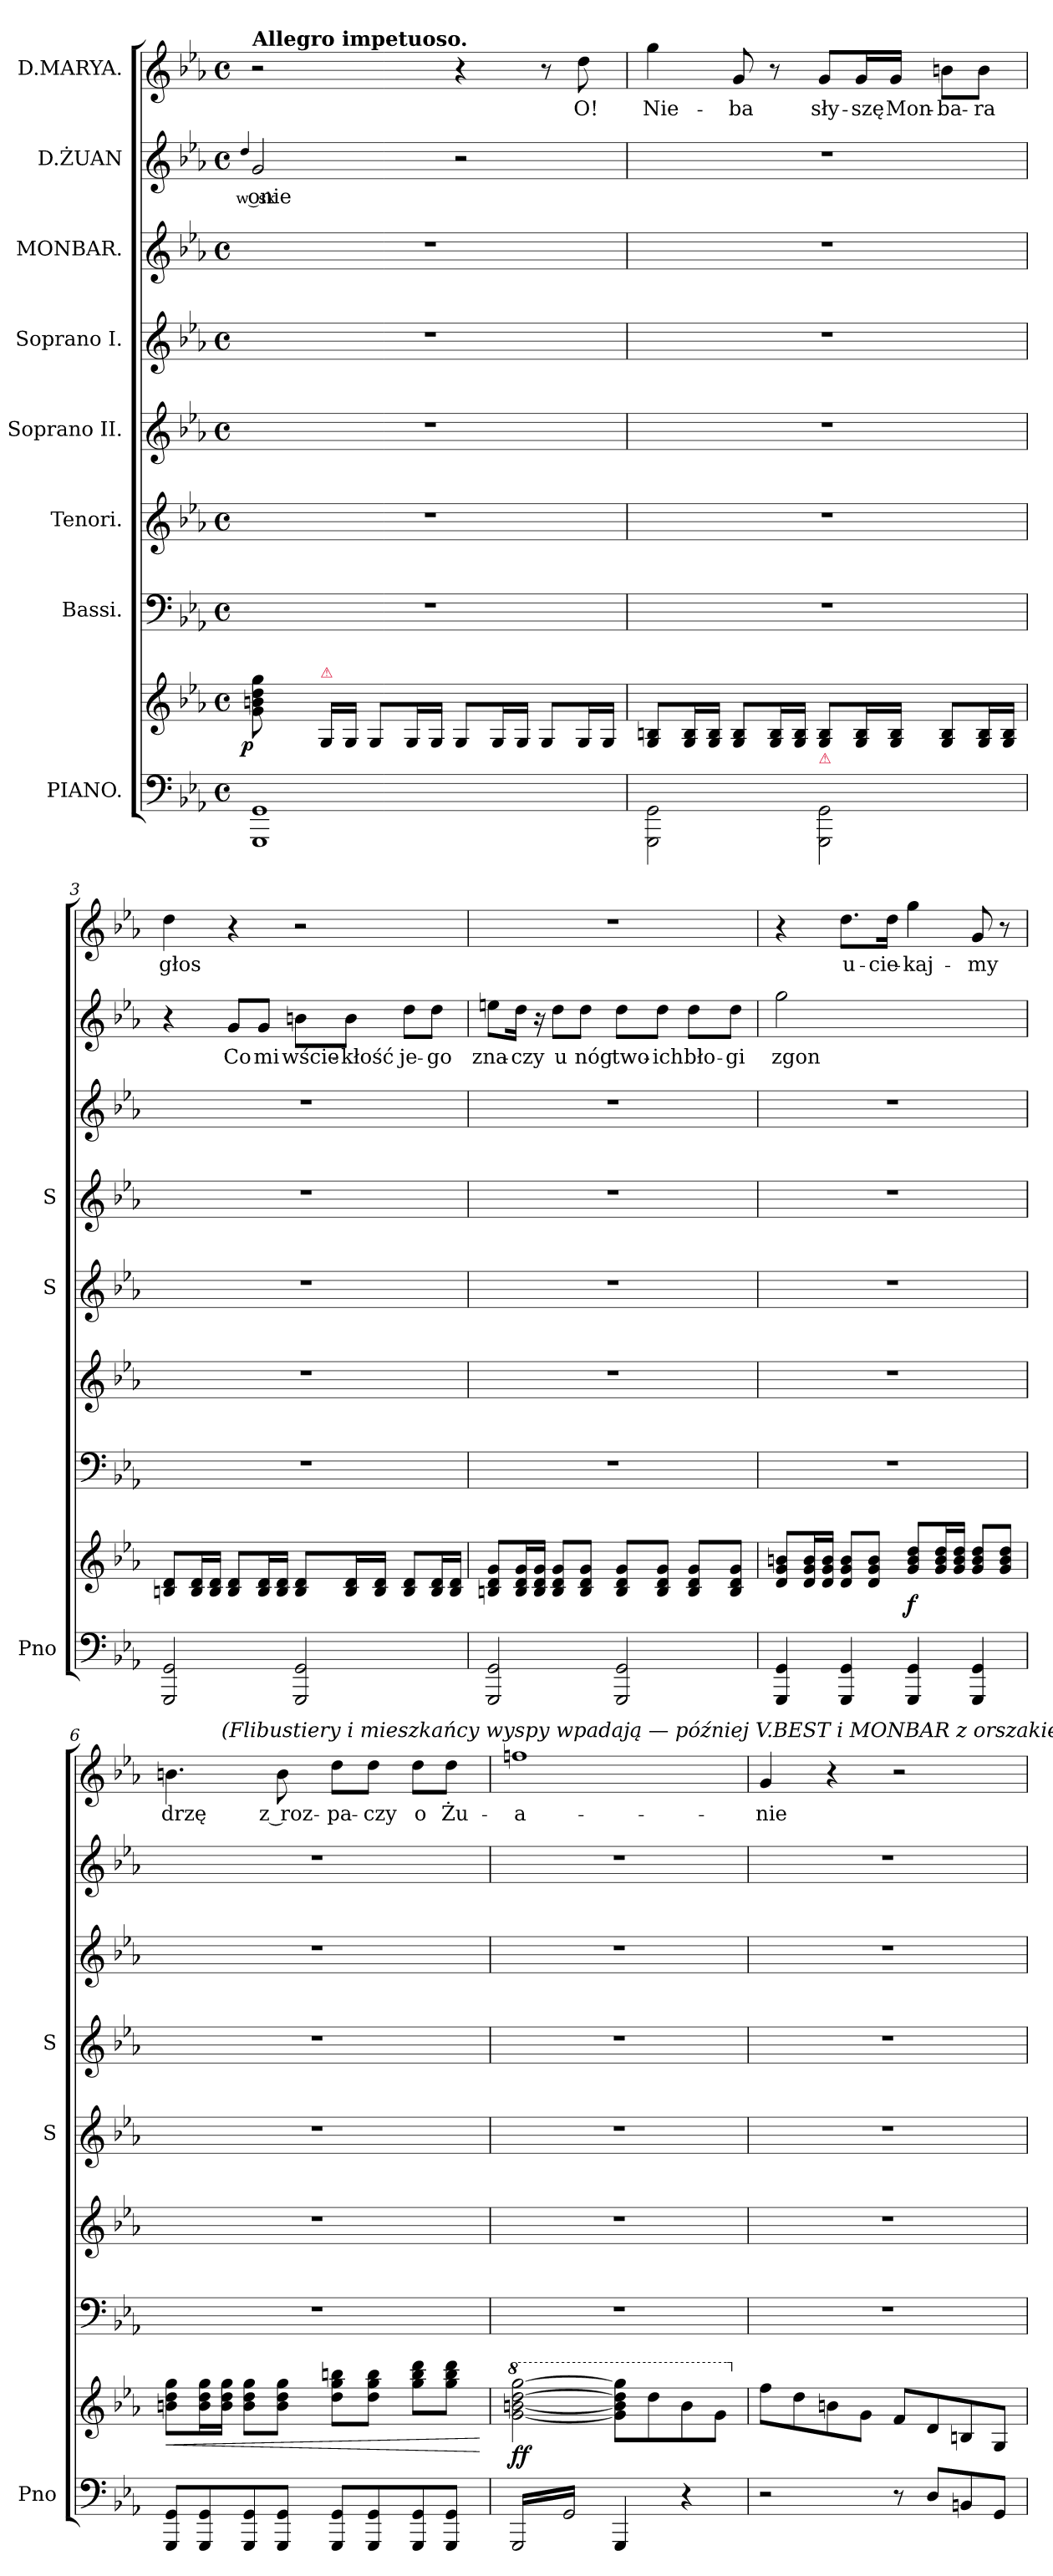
**kern	**kern	**dynam	**kern	**kern	**kern	**kern	**kern	**kern	**text	**kern	**text
*part8	*part8	*part8	*part7	*part6	*part5	*part4	*part3	*part2	*part2	*part1	*part1
*staff9	*staff8	*staff8/9	*staff7	*staff6	*staff5	*staff4	*staff3	*staff2	*staff2	*staff1	*staff1
*I"PIANO.	*	*	*I"Bassi.	*I"Tenori.	*I"Soprano II.	*I"Soprano I.	*I"MONBAR.	*I"D.ŻUAN	*	*I"D.MARYA.	*
*I'Pno	*	*	*	*	*I'S	*I'S	*	*	*	*	*
*clefF4	*clefG2	*	*clefF4	*clefG2	*clefG2	*clefG2	*clefG2	*clefG2	*	*clefG2	*
*	*	*	*	*ITrd8c12	*	*	*	*ITrd8c12	*	*	*
*k[b-e-a-]	*k[b-e-a-]	*	*k[b-e-a-]	*k[b-e-a-]	*k[b-e-a-]	*k[b-e-a-]	*k[b-e-a-]	*k[b-e-a-]	*	*k[b-e-a-]	*
*E-:	*E-:	*	*E-:	*E-:	*E-:	*E-:	*E-:	*E-:	*	*E-:	*
*M4/4	*M4/4	*	*M4/4	*M4/4	*M4/4	*M4/4	*M4/4	*M4/4	*	*M4/4	*
*met(c)	*met(c)	*	*met(c)	*met(c)	*met(c)	*met(c)	*met(c)	*met(c)	*	*met(c)	*
=1	=1	=1	=1	=1	=1	=1	=1	=1	=1	=1	=1
.	.	.	.	.	.	.	.	4qqd/	w sk	.	.
!	!	!	!	!	!	!	!	!	!	!LO:TX:a:B:t=Allegro impetuoso.	!
!	!	!LO:DY:b:rj	!	!	!	!	!	!	!	!	!
1GGG 1GG	8g\ 8bn\ 8dd\ 8gg\	p	1r	1r	1r	1r	1r	2G/	-onie	2r	.
!	!LO:TX:a:color=crimson:t=⚠	!	!	!	!	!	!	!	!	!	!
.	16G/LL	.	.	.	.	.	.	.	.	.	.
.	16G/JJ	.	.	.	.	.	.	.	.	.	.
.	8G/L	.	.	.	.	.	.	.	.	.	.
.	16G/L	.	.	.	.	.	.	.	.	.	.
.	16G/JJ	.	.	.	.	.	.	.	.	.	.
.	8G/L	.	.	.	.	.	.	2r	.	4r	.
.	16G/L	.	.	.	.	.	.	.	.	.	.
.	16G/JJ	.	.	.	.	.	.	.	.	.	.
.	8G/L	.	.	.	.	.	.	.	.	8r	.
.	16G/L	.	.	.	.	.	.	.	.	8dd\	O!
.	16G/JJ	.	.	.	.	.	.	.	.	.	.
=2	=2	=2	=2	=2	=2	=2	=2	=2	=2	=2	=2
2GGG\ 2GG\	8G/ 8Bn/L	.	1r	1r	1r	1r	1r	1r	.	4gg\	Nie-
.	16G/ 16B/L	.	.	.	.	.	.	.	.	.	.
.	16G/ 16B/JJ	.	.	.	.	.	.	.	.	.	.
.	8G/ 8B/L	.	.	.	.	.	.	.	.	8g/	-ba
.	16G/ 16B/L	.	.	.	.	.	.	.	.	8r	.
.	16G/ 16B/JJ	.	.	.	.	.	.	.	.	.	.
!	!LO:TX:b:color=crimson:t=⚠	!	!	!	!	!	!	!	!	!	!
2GGG\ 2GG\	8G/ 8B/L	.	.	.	.	.	.	.	.	8g/L	sły-
.	16G/ 16B/L	.	.	.	.	.	.	.	.	16g/L	-szę
.	16G/ 16B/JJ	.	.	.	.	.	.	.	.	16g/JJ	Mon-
.	8G/ 8B/L	.	.	.	.	.	.	.	.	8bn\L	-ba-
.	16G/ 16B/L	.	.	.	.	.	.	.	.	8b\J	-ra
.	16G/ 16B/JJ	.	.	.	.	.	.	.	.	.	.
=3	=3	=3	=3	=3	=3	=3	=3	=3	=3	=3	=3
2GGG/ 2GG/	8Bn/ 8d/L	.	1r	1r	1r	1r	1r	4r	.	4dd\	głos
.	16B/ 16d/L	.	.	.	.	.	.	.	.	.	.
.	16B/ 16d/JJ	.	.	.	.	.	.	.	.	.	.
.	8B/ 8d/L	.	.	.	.	.	.	8G/L	Co	4r	.
.	16B/ 16d/L	.	.	.	.	.	.	8G/J	mi	.	.
.	16B/ 16d/JJ	.	.	.	.	.	.	.	.	.	.
2GGG/ 2GG/	8B/ 8d/L	.	.	.	.	.	.	8Bn\L	wście-	2r	.
.	16B/ 16d/L	.	.	.	.	.	.	8B\J	-kłość	.	.
.	16B/ 16d/JJ	.	.	.	.	.	.	.	.	.	.
.	8B/ 8d/L	.	.	.	.	.	.	8d\L	je-	.	.
.	16B/ 16d/L	.	.	.	.	.	.	8d\J	-go	.	.
.	16B/ 16d/JJ	.	.	.	.	.	.	.	.	.	.
=4	=4	=4	=4	=4	=4	=4	=4	=4	=4	=4	=4
2GGG/ 2GG/	8Bn/ 8d/ 8g/L	.	1r	1r	1r	1r	1r	8en\L	zna-	1r	.
.	16B/ 16d/ 16g/L	.	.	.	.	.	.	16d\Jk	-czy	.	.
.	16B/ 16d/ 16g/JJ	.	.	.	.	.	.	16r	.	.	.
.	8B/ 8d/ 8g/L	.	.	.	.	.	.	8d\L	u	.	.
.	8B/ 8d/ 8g/J	.	.	.	.	.	.	8d\J	nóg	.	.
2GGG/ 2GG/	8B/ 8d/ 8g/L	.	.	.	.	.	.	8d\L	two-	.	.
.	8B/ 8d/ 8g/J	.	.	.	.	.	.	8d\J	-ich	.	.
.	8B/ 8d/ 8g/L	.	.	.	.	.	.	8d\L	bło-	.	.
.	8B/ 8d/ 8g/J	.	.	.	.	.	.	8d\J	-gi	.	.
=5	=5	=5	=5	=5	=5	=5	=5	=5	=5	=5	=5
4GGG/ 4GG/	8d/ 8g/ 8bn/L	.	1r	1r	1r	1r	1r	2g\	zgon	4r	.
.	16d/ 16g/ 16b/L	.	.	.	.	.	.	.	.	.	.
.	16d/ 16g/ 16b/JJ	.	.	.	.	.	.	.	.	.	.
4GGG/ 4GG/	8d/ 8g/ 8b/L	.	.	.	.	.	.	.	.	8.dd\L	u-
.	8d/ 8g/ 8b/J	.	.	.	.	.	.	.	.	.	.
.	.	.	.	.	.	.	.	.	.	16dd\Jk	-cie-
4GGG/ 4GG/	8g/ 8b/ 8dd/L	f	.	.	.	.	.	2ryy	.	4gg\	-kaj-
.	16g/ 16b/ 16dd/L	.	.	.	.	.	.	.	.	.	.
.	16g/ 16b/ 16dd/JJ	.	.	.	.	.	.	.	.	.	.
4GGG/ 4GG/	8g/ 8b/ 8dd/L	.	.	.	.	.	.	.	.	8g/	-my
.	8g/ 8b/ 8dd/J	.	.	.	.	.	.	.	.	8r	.
=6	=6	=6	=6	=6	=6	=6	=6	=6	=6	=6	=6
!	!	!	!	!	!	!	!	!	!	!LO:TX:a:B:t=D.MARYA.	!
!	!	!LO:HP:b	!	!	!	!	!	!	!	!	!
*	*	*	*	*	*	*	*	*	*	*^	*
8GGG/ 8GG/L	8bn\ 8dd\ 8gg\L	<	1r	1r	1r	1r	1r	1r	.	4.bn\	8.ryy	drzę
8GGG/ 8GG/	16b\ 16dd\ 16gg\L	.	.	.	.	.	.	.	.	.	.	.
!	!	!	!	!	!	!	!	!	!	!	!LO:TX:a:i:t=(Flibustiery i mieszkańcy wyspy wpadają — później V.BEST i MONBAR z orszakiem)	!
.	16b\ 16dd\ 16gg\JJ	.	.	.	.	.	.	.	.	.	2ryy	.
8GGG/ 8GG/	8b\ 8dd\ 8gg\L	.	.	.	.	.	.	.	.	.	.	.
8GGG/ 8GG/J	8b\ 8dd\ 8gg\J	.	.	.	.	.	.	.	.	8b\	.	z roz-
8GGG/ 8GG/L	8dd\ 8gg\ 8bbn\L	.	.	.	.	.	.	.	.	8dd\L	.	-pa-
8GGG/ 8GG/	8dd\ 8gg\ 8bb\J	.	.	.	.	.	.	.	.	8dd\J	.	-czy
.	.	.	.	.	.	.	.	.	.	.	4ryy	.
8GGG/ 8GG/	8gg\ 8bb\ 8ddd\L	.	.	.	.	.	.	.	.	8dd\L	.	o
8GGG/ 8GG/J	8gg\ 8bb\ 8ddd\J	.	.	.	.	.	.	.	.	8dd\J	.	Żu-
.	.	.	.	.	.	.	.	.	.	.	16ryy	.
.	.	[	.	.	.	.	.	.	.	.	.	.
*	*	*	*	*	*	*	*	*	*	*v	*v	*
=7	=7	=7	=7	=7	=7	=7	=7	=7	=7	=7	=7
*	*8va	*	*	*	*	*	*	*	*	*	*
*tremolo	*	*	*	*	*	*	*	*	*	*	*
16GGG/LL	[2gg\ [2bbn\ [2ddd\ [2ggg\	ff	1r	1r	1r	1r	1r	1r	.	1ffn	-a-
16GG/	.	.	.	.	.	.	.	.	.	.	.
16GGG/	.	.	.	.	.	.	.	.	.	.	.
16GG/	.	.	.	.	.	.	.	.	.	.	.
16GGG/	.	.	.	.	.	.	.	.	.	.	.
16GG/	.	.	.	.	.	.	.	.	.	.	.
16GGG/	.	.	.	.	.	.	.	.	.	.	.
16GG/JJ	.	.	.	.	.	.	.	.	.	.	.
*Xtremolo	*	*	*	*	*	*	*	*	*	*	*
4GGG/	8gg]\ 8bb]\ 8ddd]\ 8ggg]\L	.	.	.	.	.	.	.	.	.	.
.	.	.	.	.	.	.	.	.	.	.	.
.	8ddd\	.	.	.	.	.	.	.	.	.	.
.	.	.	.	.	.	.	.	.	.	.	.
4r	8bb\	.	.	.	.	.	.	.	.	.	.
.	8gg\J	.	.	.	.	.	.	.	.	.	.
=8	=8	=8	=8	=8	=8	=8	=8	=8	=8	=8	=8
*	*X8va	*	*	*	*	*	*	*	*	*	*
2r	8ff\L	.	1r	1r	1r	1r	1r	1r	.	4g/	-nie
.	8dd\	.	.	.	.	.	.	.	.	.	.
.	8bn\	.	.	.	.	.	.	.	.	4r	.
.	8g\J	.	.	.	.	.	.	.	.	.	.
8r	8f/L	.	.	.	.	.	.	.	.	2r	.
8D/L	8d/	.	.	.	.	.	.	.	.	.	.
8BBn/	8Bn/	.	.	.	.	.	.	.	.	.	.
8GG/J	8G/J	.	.	.	.	.	.	.	.	.	.
=	=	=	=	=	=	=	=	=	=	=	=
*-	*-	*-	*-	*-	*-	*-	*-	*-	*-	*-	*-
